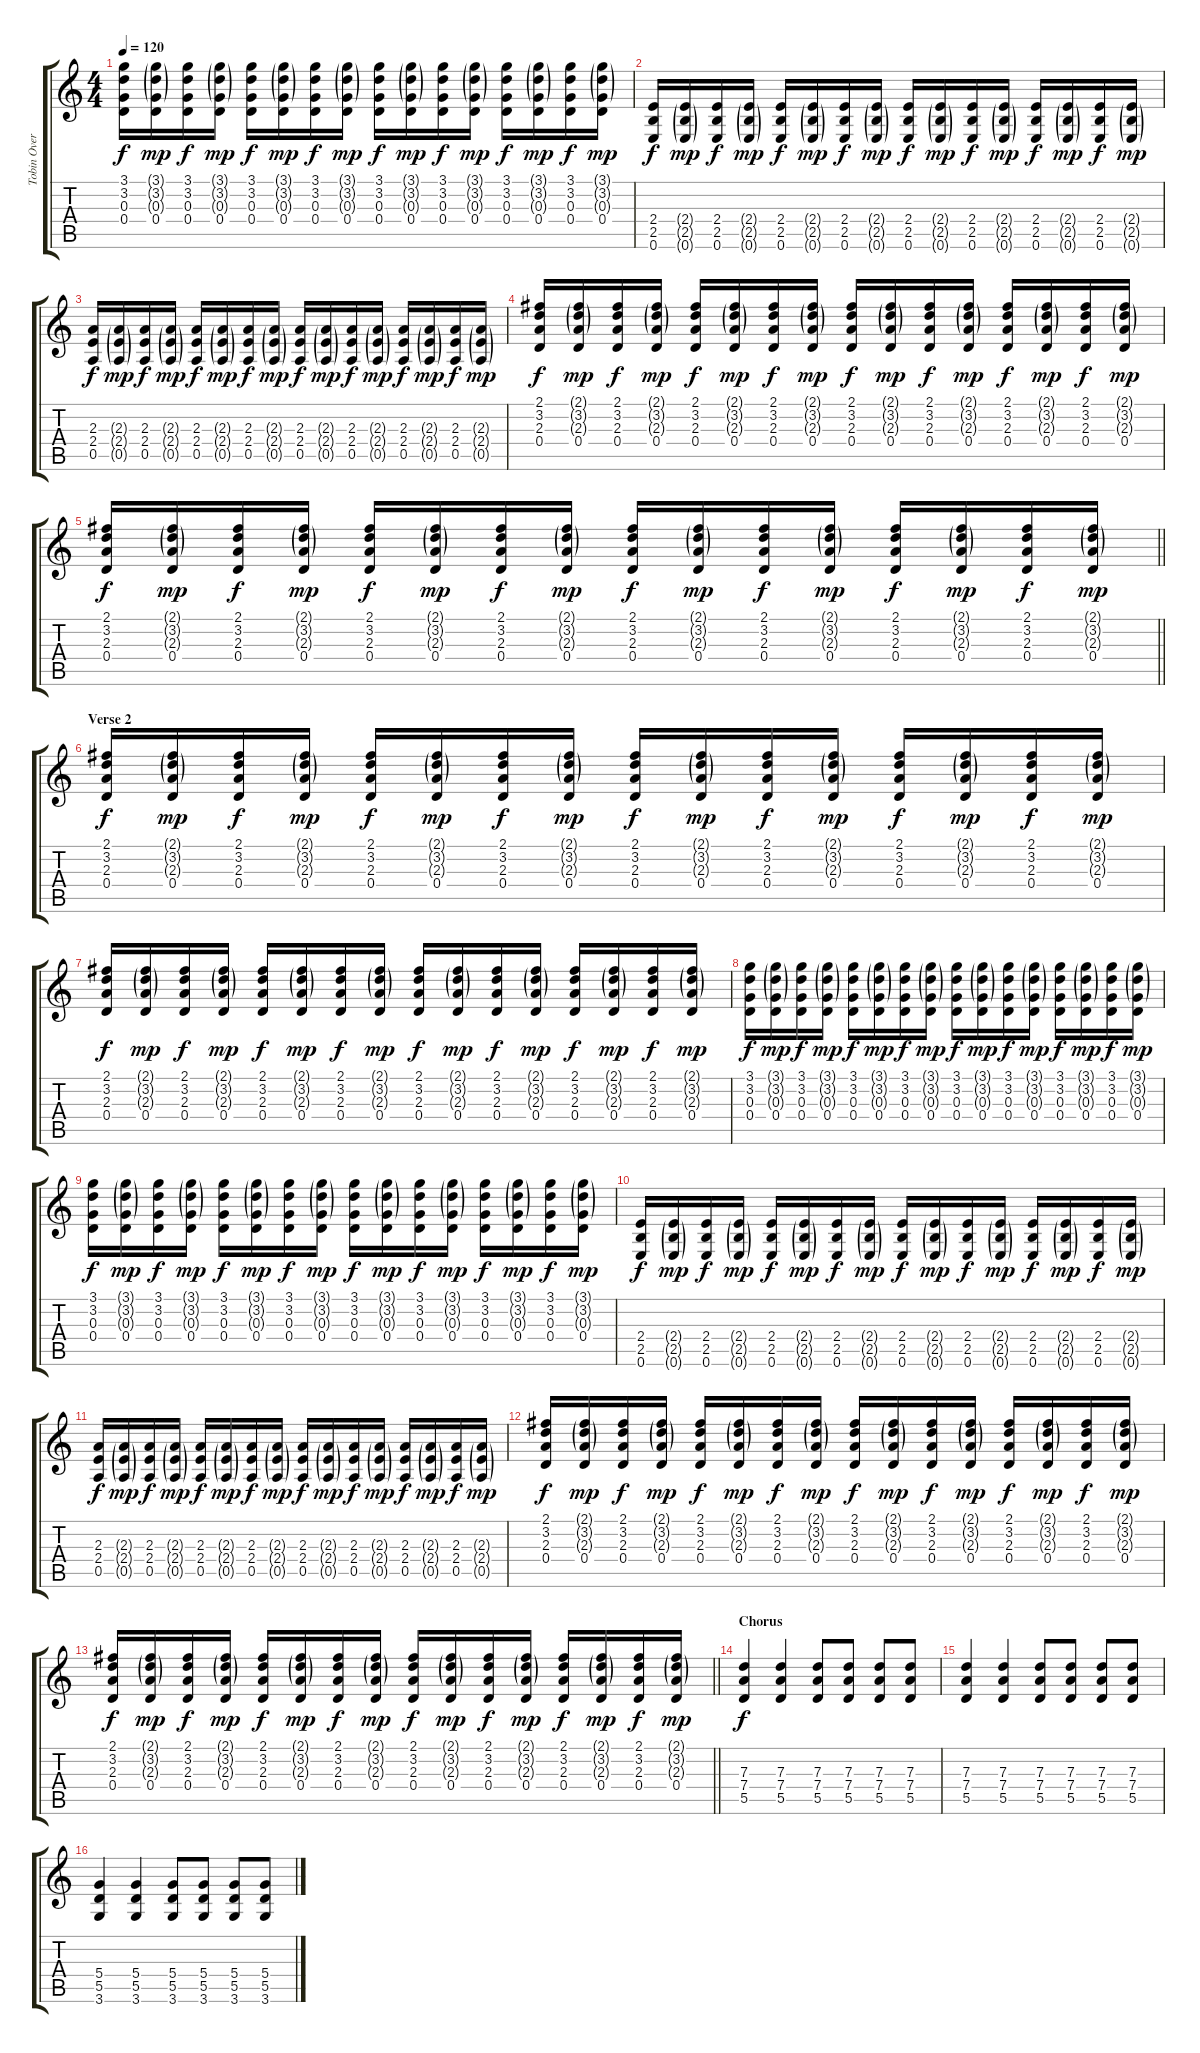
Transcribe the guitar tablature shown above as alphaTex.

\track ("Tobin Overdub" "Tobin Over") {instrument distortionguitar}
\staff {score tabs}
\tuning (E4 B3 G3 D3 A2 E2) {hide}
\ts (4 4)
\tempo 120
\clef g2
\ks c
(3.1 3.2 0.3 0.4).16{dy f volume 5} (3.1{g} 3.2{g} 0.3{g} 0.4).16{dy mp volume 1} (3.1 3.2 0.3 0.4).16{dy f volume 5} (3.1{g} 3.2{g} 0.3{g} 0.4).16{dy mp volume 1} (3.1 3.2 0.3 0.4).16{dy f volume 5} (3.1{g} 3.2{g} 0.3{g} 0.4).16{dy mp volume 1} (3.1 3.2 0.3 0.4).16{dy f volume 5} (3.1{g} 3.2{g} 0.3{g} 0.4).16{dy mp volume 1} (3.1 3.2 0.3 0.4).16{dy f volume 5} (3.1{g} 3.2{g} 0.3{g} 0.4).16{dy mp volume 1} (3.1 3.2 0.3 0.4).16{dy f volume 5} (3.1{g} 3.2{g} 0.3{g} 0.4).16{dy mp volume 1} (3.1 3.2 0.3 0.4).16{dy f volume 5} (3.1{g} 3.2{g} 0.3{g} 0.4).16{dy mp volume 1} (3.1 3.2 0.3 0.4).16{dy f volume 5} (3.1{g} 3.2{g} 0.3{g} 0.4).16{dy mp volume 1} |
(2.4 2.5 0.6).16{dy f volume 5} (2.4{g} 2.5{g} 0.6{g}).16{dy mp volume 1} (2.4 2.5 0.6).16{dy f volume 5} (2.4{g} 2.5{g} 0.6{g}).16{dy mp volume 1} (2.4 2.5 0.6).16{dy f volume 5} (2.4{g} 2.5{g} 0.6{g}).16{dy mp volume 1} (2.4 2.5 0.6).16{dy f volume 5} (2.4{g} 2.5{g} 0.6{g}).16{dy mp volume 1} (2.4 2.5 0.6).16{dy f volume 5} (2.4{g} 2.5{g} 0.6{g}).16{dy mp volume 1} (2.4 2.5 0.6).16{dy f volume 5} (2.4{g} 2.5{g} 0.6{g}).16{dy mp volume 1} (2.4 2.5 0.6).16{dy f volume 5} (2.4{g} 2.5{g} 0.6{g}).16{dy mp volume 1} (2.4 2.5 0.6).16{dy f volume 5} (2.4{g} 2.5{g} 0.6{g}).16{dy mp volume 1} |
(2.3 2.4 0.5).16{dy f volume 5} (2.3{g} 2.4{g} 0.5{g}).16{dy mp volume 1} (2.3 2.4 0.5).16{dy f volume 5} (2.3{g} 2.4{g} 0.5{g}).16{dy mp volume 1} (2.3 2.4 0.5).16{dy f volume 5} (2.3{g} 2.4{g} 0.5{g}).16{dy mp volume 1} (2.3 2.4 0.5).16{dy f volume 5} (2.3{g} 2.4{g} 0.5{g}).16{dy mp volume 1} (2.3 2.4 0.5).16{dy f volume 5} (2.3{g} 2.4{g} 0.5{g}).16{dy mp volume 1} (2.3 2.4 0.5).16{dy f volume 5} (2.3{g} 2.4{g} 0.5{g}).16{dy mp volume 1} (2.3 2.4 0.5).16{dy f volume 5} (2.3{g} 2.4{g} 0.5{g}).16{dy mp volume 1} (2.3 2.4 0.5).16{dy f volume 5} (2.3{g} 2.4{g} 0.5{g}).16{dy mp volume 1} |
(2.1 3.2 2.3 0.4).16{dy f volume 5} (2.1{g} 3.2{g} 2.3{g} 0.4).16{dy mp volume 1} (2.1 3.2 2.3 0.4).16{dy f volume 5} (2.1{g} 3.2{g} 2.3{g} 0.4).16{dy mp volume 1} (2.1 3.2 2.3 0.4).16{dy f volume 5} (2.1{g} 3.2{g} 2.3{g} 0.4).16{dy mp volume 1} (2.1 3.2 2.3 0.4).16{dy f volume 5} (2.1{g} 3.2{g} 2.3{g} 0.4).16{dy mp volume 1} (2.1 3.2 2.3 0.4).16{dy f volume 5} (2.1{g} 3.2{g} 2.3{g} 0.4).16{dy mp volume 1} (2.1 3.2 2.3 0.4).16{dy f volume 5} (2.1{g} 3.2{g} 2.3{g} 0.4).16{dy mp volume 1} (2.1 3.2 2.3 0.4).16{dy f volume 5} (2.1{g} 3.2{g} 2.3{g} 0.4).16{dy mp volume 1} (2.1 3.2 2.3 0.4).16{dy f volume 5} (2.1{g} 3.2{g} 2.3{g} 0.4).16{dy mp volume 1} |
\barLineRight lightlight
(2.1 3.2 2.3 0.4).16{dy f volume 5} (2.1{g} 3.2{g} 2.3{g} 0.4).16{dy mp volume 1} (2.1 3.2 2.3 0.4).16{dy f volume 5} (2.1{g} 3.2{g} 2.3{g} 0.4).16{dy mp volume 1} (2.1 3.2 2.3 0.4).16{dy f volume 5} (2.1{g} 3.2{g} 2.3{g} 0.4).16{dy mp volume 1} (2.1 3.2 2.3 0.4).16{dy f volume 5} (2.1{g} 3.2{g} 2.3{g} 0.4).16{dy mp volume 1} (2.1 3.2 2.3 0.4).16{dy f volume 5} (2.1{g} 3.2{g} 2.3{g} 0.4).16{dy mp volume 1} (2.1 3.2 2.3 0.4).16{dy f volume 5} (2.1{g} 3.2{g} 2.3{g} 0.4).16{dy mp volume 1} (2.1 3.2 2.3 0.4).16{dy f volume 5} (2.1{g} 3.2{g} 2.3{g} 0.4).16{dy mp volume 1} (2.1 3.2 2.3 0.4).16{dy f volume 5} (2.1{g} 3.2{g} 2.3{g} 0.4).16{dy mp volume 1} |
\section ("" "Verse 2")
(2.1 3.2 2.3 0.4).16{dy f volume 5} (2.1{g} 3.2{g} 2.3{g} 0.4).16{dy mp volume 1} (2.1 3.2 2.3 0.4).16{dy f volume 5} (2.1{g} 3.2{g} 2.3{g} 0.4).16{dy mp volume 1} (2.1 3.2 2.3 0.4).16{dy f volume 5} (2.1{g} 3.2{g} 2.3{g} 0.4).16{dy mp volume 1} (2.1 3.2 2.3 0.4).16{dy f volume 5} (2.1{g} 3.2{g} 2.3{g} 0.4).16{dy mp volume 1} (2.1 3.2 2.3 0.4).16{dy f volume 5} (2.1{g} 3.2{g} 2.3{g} 0.4).16{dy mp volume 1} (2.1 3.2 2.3 0.4).16{dy f volume 5} (2.1{g} 3.2{g} 2.3{g} 0.4).16{dy mp volume 1} (2.1 3.2 2.3 0.4).16{dy f volume 5} (2.1{g} 3.2{g} 2.3{g} 0.4).16{dy mp volume 1} (2.1 3.2 2.3 0.4).16{dy f volume 5} (2.1{g} 3.2{g} 2.3{g} 0.4).16{dy mp volume 1} |
(2.1 3.2 2.3 0.4).16{dy f volume 5} (2.1{g} 3.2{g} 2.3{g} 0.4).16{dy mp volume 1} (2.1 3.2 2.3 0.4).16{dy f volume 5} (2.1{g} 3.2{g} 2.3{g} 0.4).16{dy mp volume 1} (2.1 3.2 2.3 0.4).16{dy f volume 5} (2.1{g} 3.2{g} 2.3{g} 0.4).16{dy mp volume 1} (2.1 3.2 2.3 0.4).16{dy f volume 5} (2.1{g} 3.2{g} 2.3{g} 0.4).16{dy mp volume 1} (2.1 3.2 2.3 0.4).16{dy f volume 5} (2.1{g} 3.2{g} 2.3{g} 0.4).16{dy mp volume 1} (2.1 3.2 2.3 0.4).16{dy f volume 5} (2.1{g} 3.2{g} 2.3{g} 0.4).16{dy mp volume 1} (2.1 3.2 2.3 0.4).16{dy f volume 5} (2.1{g} 3.2{g} 2.3{g} 0.4).16{dy mp volume 1} (2.1 3.2 2.3 0.4).16{dy f volume 5} (2.1{g} 3.2{g} 2.3{g} 0.4).16{dy mp volume 1} |
(3.1 3.2 0.3 0.4).16{dy f volume 5} (3.1{g} 3.2{g} 0.3{g} 0.4).16{dy mp volume 1} (3.1 3.2 0.3 0.4).16{dy f volume 5} (3.1{g} 3.2{g} 0.3{g} 0.4).16{dy mp volume 1} (3.1 3.2 0.3 0.4).16{dy f volume 5} (3.1{g} 3.2{g} 0.3{g} 0.4).16{dy mp volume 1} (3.1 3.2 0.3 0.4).16{dy f volume 5} (3.1{g} 3.2{g} 0.3{g} 0.4).16{dy mp volume 1} (3.1 3.2 0.3 0.4).16{dy f volume 5} (3.1{g} 3.2{g} 0.3{g} 0.4).16{dy mp volume 1} (3.1 3.2 0.3 0.4).16{dy f volume 5} (3.1{g} 3.2{g} 0.3{g} 0.4).16{dy mp volume 1} (3.1 3.2 0.3 0.4).16{dy f volume 5} (3.1{g} 3.2{g} 0.3{g} 0.4).16{dy mp volume 1} (3.1 3.2 0.3 0.4).16{dy f volume 5} (3.1{g} 3.2{g} 0.3{g} 0.4).16{dy mp volume 1} |
(3.1 3.2 0.3 0.4).16{dy f volume 5} (3.1{g} 3.2{g} 0.3{g} 0.4).16{dy mp volume 1} (3.1 3.2 0.3 0.4).16{dy f volume 5} (3.1{g} 3.2{g} 0.3{g} 0.4).16{dy mp volume 1} (3.1 3.2 0.3 0.4).16{dy f volume 5} (3.1{g} 3.2{g} 0.3{g} 0.4).16{dy mp volume 1} (3.1 3.2 0.3 0.4).16{dy f volume 5} (3.1{g} 3.2{g} 0.3{g} 0.4).16{dy mp volume 1} (3.1 3.2 0.3 0.4).16{dy f volume 5} (3.1{g} 3.2{g} 0.3{g} 0.4).16{dy mp volume 1} (3.1 3.2 0.3 0.4).16{dy f volume 5} (3.1{g} 3.2{g} 0.3{g} 0.4).16{dy mp volume 1} (3.1 3.2 0.3 0.4).16{dy f volume 5} (3.1{g} 3.2{g} 0.3{g} 0.4).16{dy mp volume 1} (3.1 3.2 0.3 0.4).16{dy f volume 5} (3.1{g} 3.2{g} 0.3{g} 0.4).16{dy mp volume 1} |
(2.4 2.5 0.6).16{dy f volume 5} (2.4{g} 2.5{g} 0.6{g}).16{dy mp volume 1} (2.4 2.5 0.6).16{dy f volume 5} (2.4{g} 2.5{g} 0.6{g}).16{dy mp volume 1} (2.4 2.5 0.6).16{dy f volume 5} (2.4{g} 2.5{g} 0.6{g}).16{dy mp volume 1} (2.4 2.5 0.6).16{dy f volume 5} (2.4{g} 2.5{g} 0.6{g}).16{dy mp volume 1} (2.4 2.5 0.6).16{dy f volume 5} (2.4{g} 2.5{g} 0.6{g}).16{dy mp volume 1} (2.4 2.5 0.6).16{dy f volume 5} (2.4{g} 2.5{g} 0.6{g}).16{dy mp volume 1} (2.4 2.5 0.6).16{dy f volume 5} (2.4{g} 2.5{g} 0.6{g}).16{dy mp volume 1} (2.4 2.5 0.6).16{dy f volume 5} (2.4{g} 2.5{g} 0.6{g}).16{dy mp volume 1} |
(2.3 2.4 0.5).16{dy f volume 5} (2.3{g} 2.4{g} 0.5{g}).16{dy mp volume 1} (2.3 2.4 0.5).16{dy f volume 5} (2.3{g} 2.4{g} 0.5{g}).16{dy mp volume 1} (2.3 2.4 0.5).16{dy f volume 5} (2.3{g} 2.4{g} 0.5{g}).16{dy mp volume 1} (2.3 2.4 0.5).16{dy f volume 5} (2.3{g} 2.4{g} 0.5{g}).16{dy mp volume 1} (2.3 2.4 0.5).16{dy f volume 5} (2.3{g} 2.4{g} 0.5{g}).16{dy mp volume 1} (2.3 2.4 0.5).16{dy f volume 5} (2.3{g} 2.4{g} 0.5{g}).16{dy mp volume 1} (2.3 2.4 0.5).16{dy f volume 5} (2.3{g} 2.4{g} 0.5{g}).16{dy mp volume 1} (2.3 2.4 0.5).16{dy f volume 5} (2.3{g} 2.4{g} 0.5{g}).16{dy mp volume 1} |
(2.1 3.2 2.3 0.4).16{dy f volume 5} (2.1{g} 3.2{g} 2.3{g} 0.4).16{dy mp volume 1} (2.1 3.2 2.3 0.4).16{dy f volume 5} (2.1{g} 3.2{g} 2.3{g} 0.4).16{dy mp volume 1} (2.1 3.2 2.3 0.4).16{dy f volume 5} (2.1{g} 3.2{g} 2.3{g} 0.4).16{dy mp volume 1} (2.1 3.2 2.3 0.4).16{dy f volume 5} (2.1{g} 3.2{g} 2.3{g} 0.4).16{dy mp volume 1} (2.1 3.2 2.3 0.4).16{dy f volume 5} (2.1{g} 3.2{g} 2.3{g} 0.4).16{dy mp volume 1} (2.1 3.2 2.3 0.4).16{dy f volume 5} (2.1{g} 3.2{g} 2.3{g} 0.4).16{dy mp volume 1} (2.1 3.2 2.3 0.4).16{dy f volume 5} (2.1{g} 3.2{g} 2.3{g} 0.4).16{dy mp volume 1} (2.1 3.2 2.3 0.4).16{dy f volume 5} (2.1{g} 3.2{g} 2.3{g} 0.4).16{dy mp volume 1} |
\barLineRight lightlight
(2.1 3.2 2.3 0.4).16{dy f volume 5} (2.1{g} 3.2{g} 2.3{g} 0.4).16{dy mp volume 1} (2.1 3.2 2.3 0.4).16{dy f volume 5} (2.1{g} 3.2{g} 2.3{g} 0.4).16{dy mp volume 1} (2.1 3.2 2.3 0.4).16{dy f volume 5} (2.1{g} 3.2{g} 2.3{g} 0.4).16{dy mp volume 1} (2.1 3.2 2.3 0.4).16{dy f volume 5} (2.1{g} 3.2{g} 2.3{g} 0.4).16{dy mp volume 1} (2.1 3.2 2.3 0.4).16{dy f volume 5} (2.1{g} 3.2{g} 2.3{g} 0.4).16{dy mp volume 1} (2.1 3.2 2.3 0.4).16{dy f volume 5} (2.1{g} 3.2{g} 2.3{g} 0.4).16{dy mp volume 1} (2.1 3.2 2.3 0.4).16{dy f volume 5} (2.1{g} 3.2{g} 2.3{g} 0.4).16{dy mp volume 1} (2.1 3.2 2.3 0.4).16{dy f volume 5} (2.1{g} 3.2{g} 2.3{g} 0.4).16{dy mp volume 1} |
\section ("" "Chorus")
(7.3 7.4 5.5).4{dy f volume 14} (7.3 7.4 5.5).4 (7.3 7.4 5.5).8 (7.3 7.4 5.5).8 (7.3 7.4 5.5).8 (7.3 7.4 5.5).8 |
(7.3 7.4 5.5).4 (7.3 7.4 5.5).4 (7.3 7.4 5.5).8 (7.3 7.4 5.5).8 (7.3 7.4 5.5).8 (7.3 7.4 5.5).8 |
(5.4 5.5 3.6).4 (5.4 5.5 3.6).4 (5.4 5.5 3.6).8 (5.4 5.5 3.6).8 (5.4 5.5 3.6).8 (5.4 5.5 3.6).8
